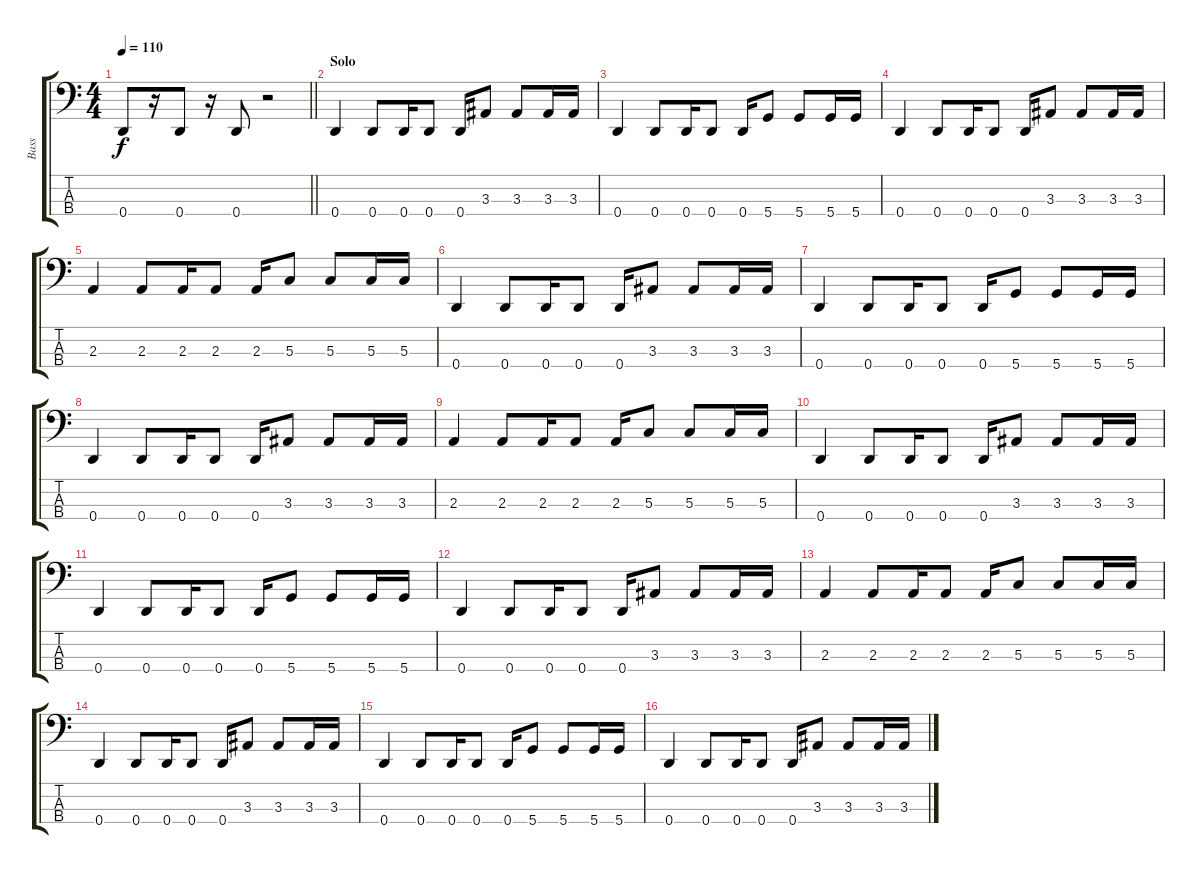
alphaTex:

\track ("Bass" "Bass") {instrument electricbasspick}
\staff {score tabs}
\tuning (F2 C2 G1 D1) {hide}
\ts (4 4)
\tempo 110
\clef f4
\barLineRight lightlight
\ks c
0.4.8{dy f} r.16 0.4.8 r.16 0.4.8 r.2 |
\section ("" "Solo")
0.4.4 0.4.8 0.4.16 0.4.8 0.4.16 3.3.8 3.3.8 3.3.16 3.3.16 |
0.4.4 0.4.8 0.4.16 0.4.8 0.4.16 5.4.8 5.4.8 5.4.16 5.4.16 |
0.4.4 0.4.8 0.4.16 0.4.8 0.4.16 3.3.8 3.3.8 3.3.16 3.3.16 |
2.3.4 2.3.8 2.3.16 2.3.8 2.3.16 5.3.8 5.3.8 5.3.16 5.3.16 |
0.4.4 0.4.8 0.4.16 0.4.8 0.4.16 3.3.8 3.3.8 3.3.16 3.3.16 |
0.4.4 0.4.8 0.4.16 0.4.8 0.4.16 5.4.8 5.4.8 5.4.16 5.4.16 |
0.4.4 0.4.8 0.4.16 0.4.8 0.4.16 3.3.8 3.3.8 3.3.16 3.3.16 |
2.3.4 2.3.8 2.3.16 2.3.8 2.3.16 5.3.8 5.3.8 5.3.16 5.3.16 |
0.4.4 0.4.8 0.4.16 0.4.8 0.4.16 3.3.8 3.3.8 3.3.16 3.3.16 |
0.4.4 0.4.8 0.4.16 0.4.8 0.4.16 5.4.8 5.4.8 5.4.16 5.4.16 |
0.4.4 0.4.8 0.4.16 0.4.8 0.4.16 3.3.8 3.3.8 3.3.16 3.3.16 |
2.3.4 2.3.8 2.3.16 2.3.8 2.3.16 5.3.8 5.3.8 5.3.16 5.3.16 |
0.4.4 0.4.8 0.4.16 0.4.8 0.4.16 3.3.8 3.3.8 3.3.16 3.3.16 |
0.4.4 0.4.8 0.4.16 0.4.8 0.4.16 5.4.8 5.4.8 5.4.16 5.4.16 |
0.4.4 0.4.8 0.4.16 0.4.8 0.4.16 3.3.8 3.3.8 3.3.16 3.3.16
